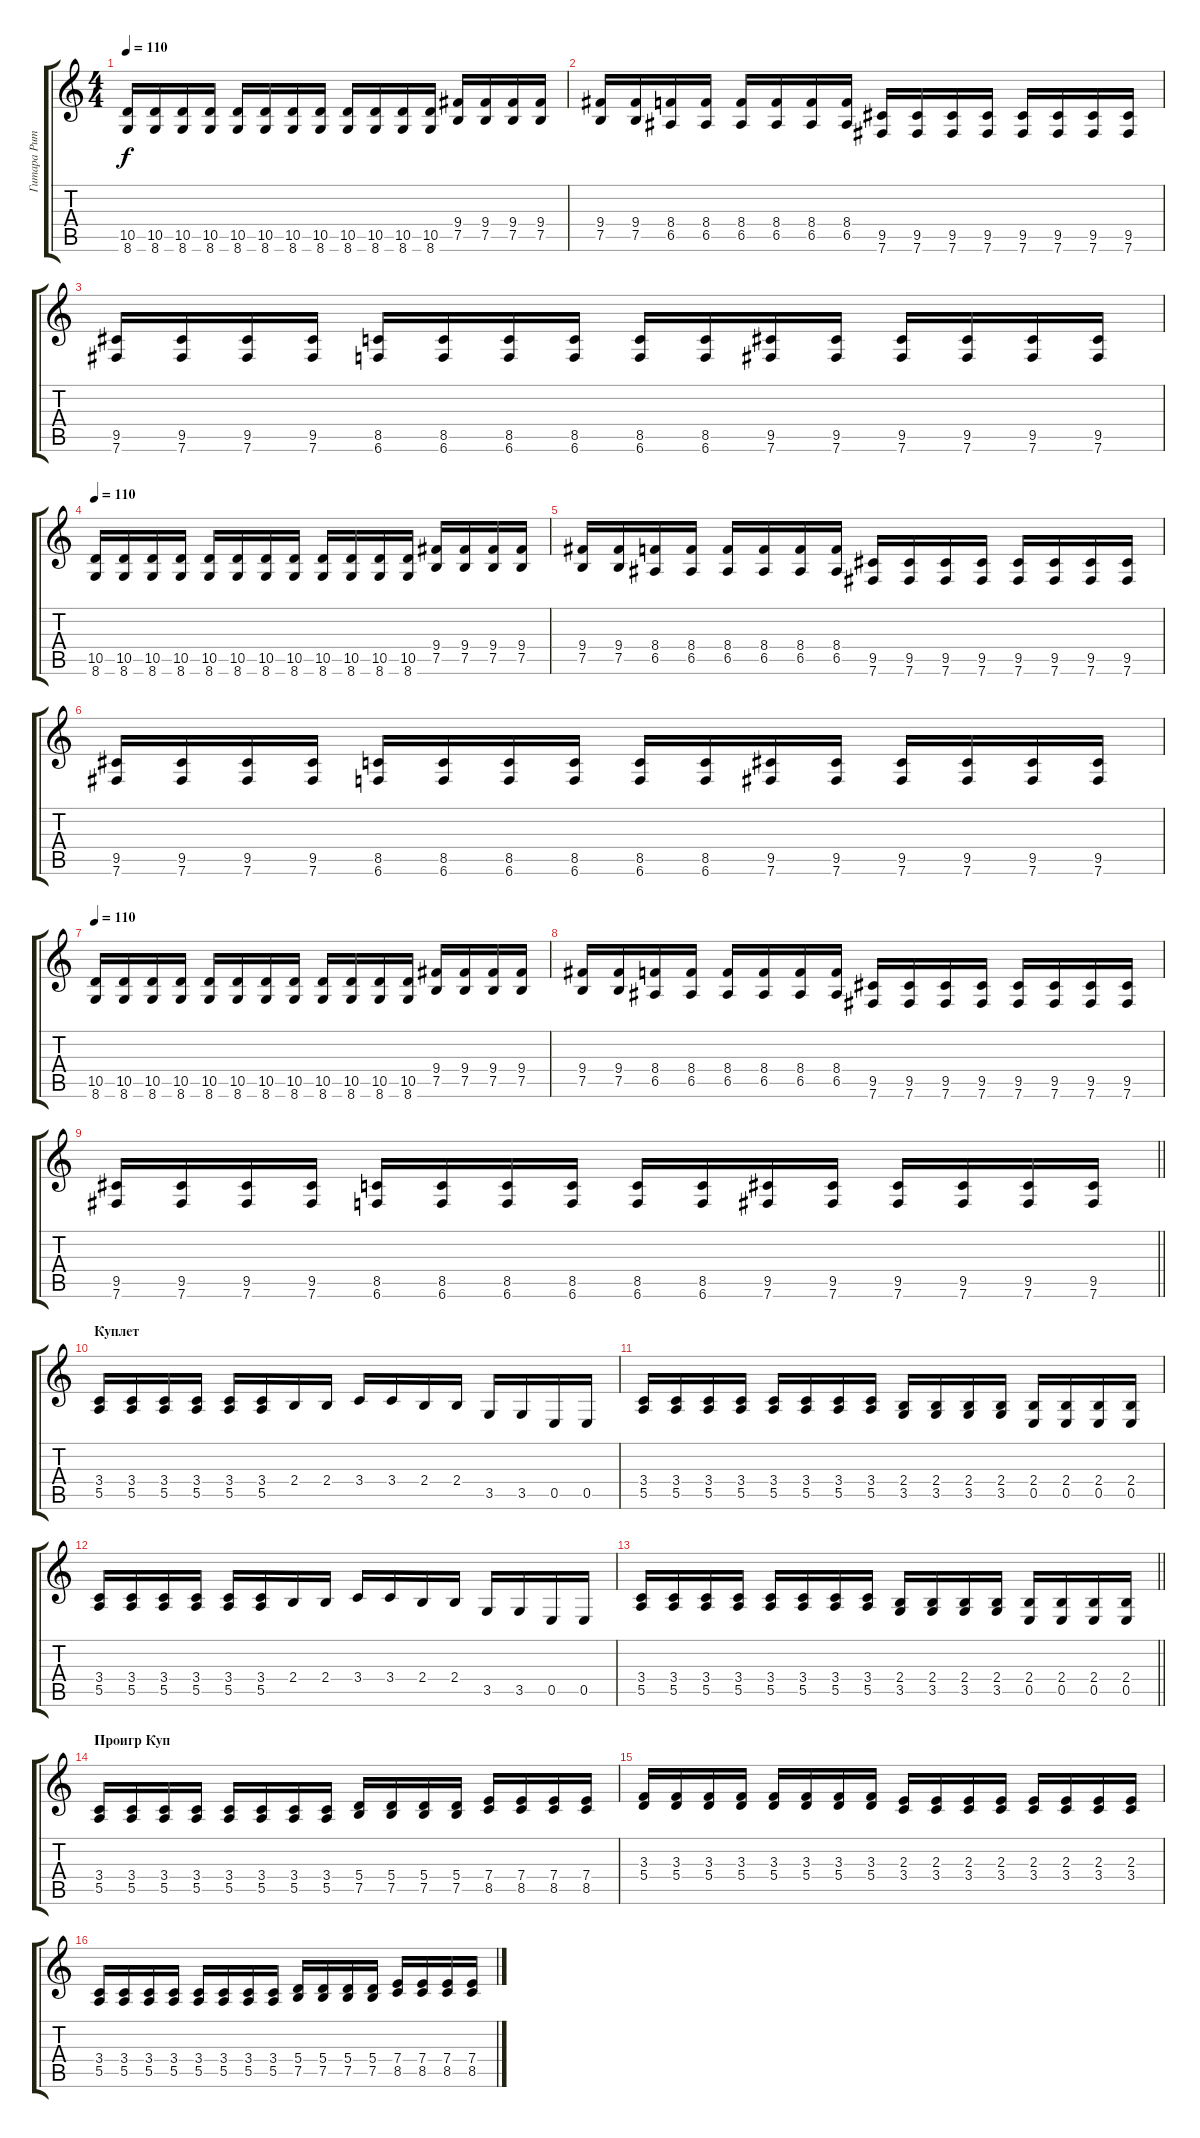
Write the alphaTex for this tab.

\track ("Гитара Ритм Азат" "Гитара Рит") {instrument distortionguitar}
\staff {score tabs}
\tuning (B3 Gb3 D3 A2 E2 B1) {hide}
\ts (4 4)
\tempo 110
\clef g2
\ks c
(10.5 8.6).16{dy f} (10.5 8.6).16 (10.5 8.6).16 (10.5 8.6).16 (10.5 8.6).16 (10.5 8.6).16 (10.5 8.6).16 (10.5 8.6).16 (10.5 8.6).16 (10.5 8.6).16 (10.5 8.6).16 (10.5 8.6).16 (9.4 7.5).16 (9.4 7.5).16 (9.4 7.5).16 (9.4 7.5).16 |
(9.4 7.5).16 (9.4 7.5).16 (8.4 6.5).16 (8.4 6.5).16 (8.4 6.5).16 (8.4 6.5).16 (8.4 6.5).16 (8.4 6.5).16 (9.5 7.6).16 (9.5 7.6).16 (9.5 7.6).16 (9.5 7.6).16 (9.5 7.6).16 (9.5 7.6).16 (9.5 7.6).16 (9.5 7.6).16 |
(9.5 7.6).16 (9.5 7.6).16 (9.5 7.6).16 (9.5 7.6).16 (8.5 6.6).16 (8.5 6.6).16 (8.5 6.6).16 (8.5 6.6).16 (8.5 6.6).16 (8.5 6.6).16 (9.5 7.6).16 (9.5 7.6).16 (9.5 7.6).16 (9.5 7.6).16 (9.5 7.6).16 (9.5 7.6).16 |
\tempo 110
(10.5 8.6).16 (10.5 8.6).16 (10.5 8.6).16 (10.5 8.6).16 (10.5 8.6).16 (10.5 8.6).16 (10.5 8.6).16 (10.5 8.6).16 (10.5 8.6).16 (10.5 8.6).16 (10.5 8.6).16 (10.5 8.6).16 (9.4 7.5).16 (9.4 7.5).16 (9.4 7.5).16 (9.4 7.5).16 |
(9.4 7.5).16 (9.4 7.5).16 (8.4 6.5).16 (8.4 6.5).16 (8.4 6.5).16 (8.4 6.5).16 (8.4 6.5).16 (8.4 6.5).16 (9.5 7.6).16 (9.5 7.6).16 (9.5 7.6).16 (9.5 7.6).16 (9.5 7.6).16 (9.5 7.6).16 (9.5 7.6).16 (9.5 7.6).16 |
(9.5 7.6).16 (9.5 7.6).16 (9.5 7.6).16 (9.5 7.6).16 (8.5 6.6).16 (8.5 6.6).16 (8.5 6.6).16 (8.5 6.6).16 (8.5 6.6).16 (8.5 6.6).16 (9.5 7.6).16 (9.5 7.6).16 (9.5 7.6).16 (9.5 7.6).16 (9.5 7.6).16 (9.5 7.6).16 |
\tempo 110
(10.5 8.6).16 (10.5 8.6).16 (10.5 8.6).16 (10.5 8.6).16 (10.5 8.6).16 (10.5 8.6).16 (10.5 8.6).16 (10.5 8.6).16 (10.5 8.6).16 (10.5 8.6).16 (10.5 8.6).16 (10.5 8.6).16 (9.4 7.5).16 (9.4 7.5).16 (9.4 7.5).16 (9.4 7.5).16 |
(9.4 7.5).16 (9.4 7.5).16 (8.4 6.5).16 (8.4 6.5).16 (8.4 6.5).16 (8.4 6.5).16 (8.4 6.5).16 (8.4 6.5).16 (9.5 7.6).16 (9.5 7.6).16 (9.5 7.6).16 (9.5 7.6).16 (9.5 7.6).16 (9.5 7.6).16 (9.5 7.6).16 (9.5 7.6).16 |
\barLineRight lightlight
(9.5 7.6).16 (9.5 7.6).16 (9.5 7.6).16 (9.5 7.6).16 (8.5 6.6).16 (8.5 6.6).16 (8.5 6.6).16 (8.5 6.6).16 (8.5 6.6).16 (8.5 6.6).16 (9.5 7.6).16 (9.5 7.6).16 (9.5 7.6).16 (9.5 7.6).16 (9.5 7.6).16 (9.5 7.6).16 |
\section ("" "Куплет")
(3.4 5.5).16 (3.4 5.5).16 (3.4 5.5).16 (3.4 5.5).16 (3.4 5.5).16 (3.4 5.5).16 2.4.16 2.4.16 3.4.16 3.4.16 2.4.16 2.4.16 3.5.16 3.5.16 0.5.16 0.5.16 |
(3.4 5.5).16 (3.4 5.5).16 (3.4 5.5).16 (3.4 5.5).16 (3.4 5.5).16 (3.4 5.5).16 (3.4 5.5).16 (3.4 5.5).16 (2.4 3.5).16 (2.4 3.5).16 (2.4 3.5).16 (2.4 3.5).16 (2.4 0.5).16 (2.4 0.5).16 (2.4 0.5).16 (2.4 0.5).16 |
(3.4 5.5).16 (3.4 5.5).16 (3.4 5.5).16 (3.4 5.5).16 (3.4 5.5).16 (3.4 5.5).16 2.4.16 2.4.16 3.4.16 3.4.16 2.4.16 2.4.16 3.5.16 3.5.16 0.5.16 0.5.16 |
\barLineRight lightlight
(3.4 5.5).16 (3.4 5.5).16 (3.4 5.5).16 (3.4 5.5).16 (3.4 5.5).16 (3.4 5.5).16 (3.4 5.5).16 (3.4 5.5).16 (2.4 3.5).16 (2.4 3.5).16 (2.4 3.5).16 (2.4 3.5).16 (2.4 0.5).16 (2.4 0.5).16 (2.4 0.5).16 (2.4 0.5).16 |
\section ("" "Проигр Куп")
(3.4 5.5).16 (3.4 5.5).16 (3.4 5.5).16 (3.4 5.5).16 (3.4 5.5).16 (3.4 5.5).16 (3.4 5.5).16 (3.4 5.5).16 (5.4 7.5).16 (5.4 7.5).16 (5.4 7.5).16 (5.4 7.5).16 (7.4 8.5).16 (7.4 8.5).16 (7.4 8.5).16 (7.4 8.5).16 |
(3.3 5.4).16 (3.3 5.4).16 (3.3 5.4).16 (3.3 5.4).16 (3.3 5.4).16 (3.3 5.4).16 (3.3 5.4).16 (3.3 5.4).16 (2.3 3.4).16 (2.3 3.4).16 (2.3 3.4).16 (2.3 3.4).16 (2.3 3.4).16 (2.3 3.4).16 (2.3 3.4).16 (2.3 3.4).16 |
(3.4 5.5).16 (3.4 5.5).16 (3.4 5.5).16 (3.4 5.5).16 (3.4 5.5).16 (3.4 5.5).16 (3.4 5.5).16 (3.4 5.5).16 (5.4 7.5).16 (5.4 7.5).16 (5.4 7.5).16 (5.4 7.5).16 (7.4 8.5).16 (7.4 8.5).16 (7.4 8.5).16 (7.4 8.5).16
